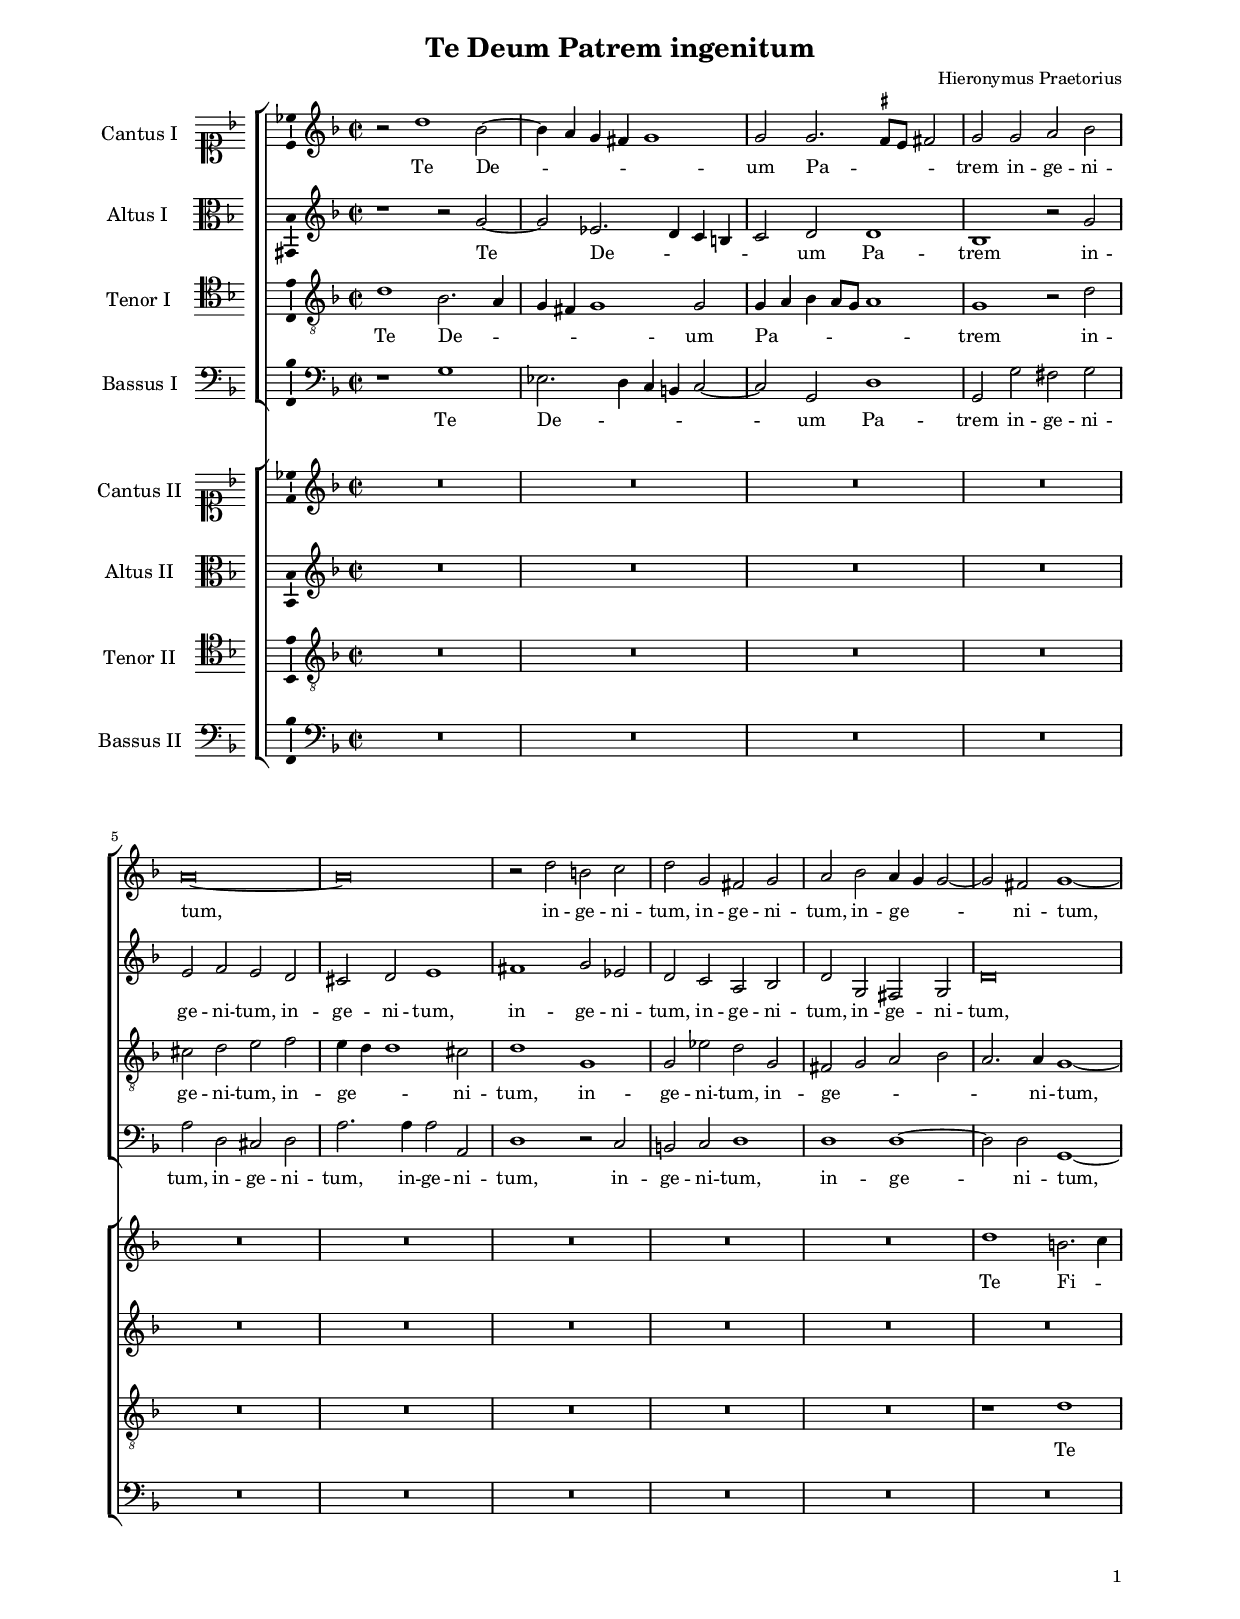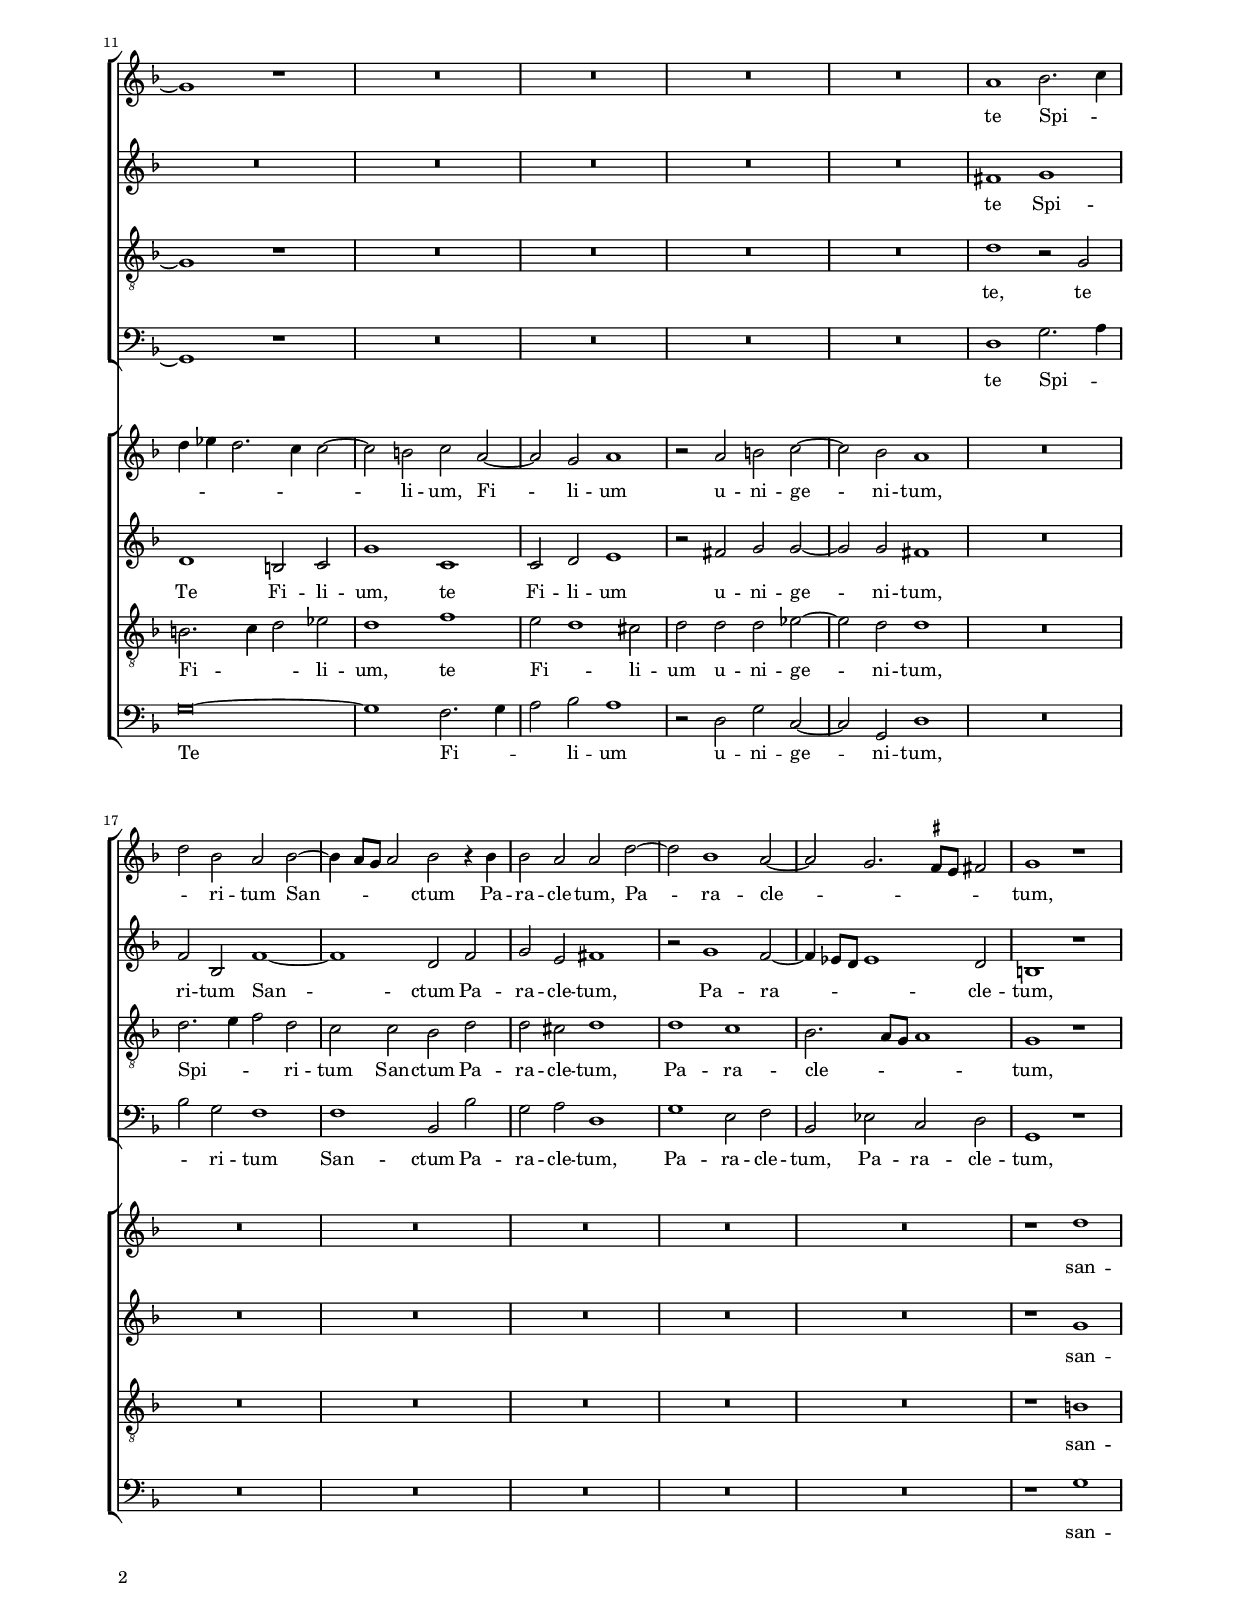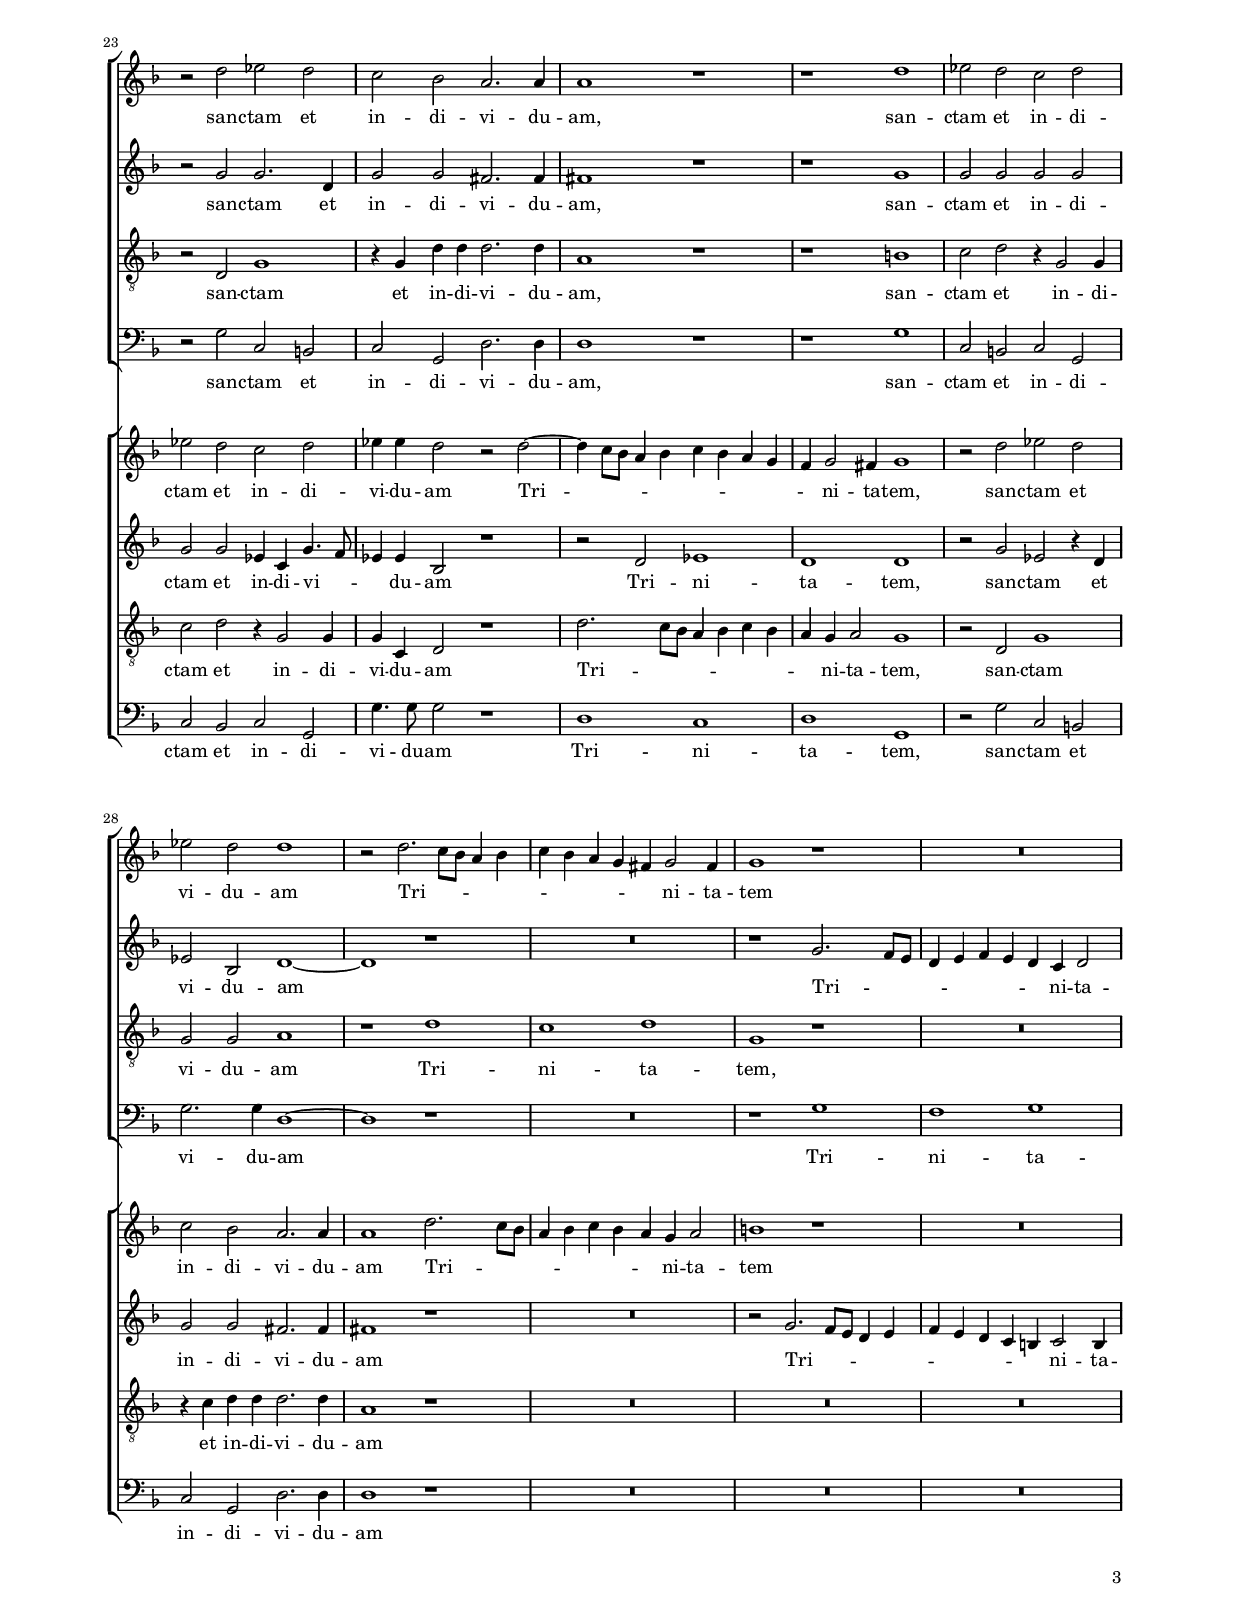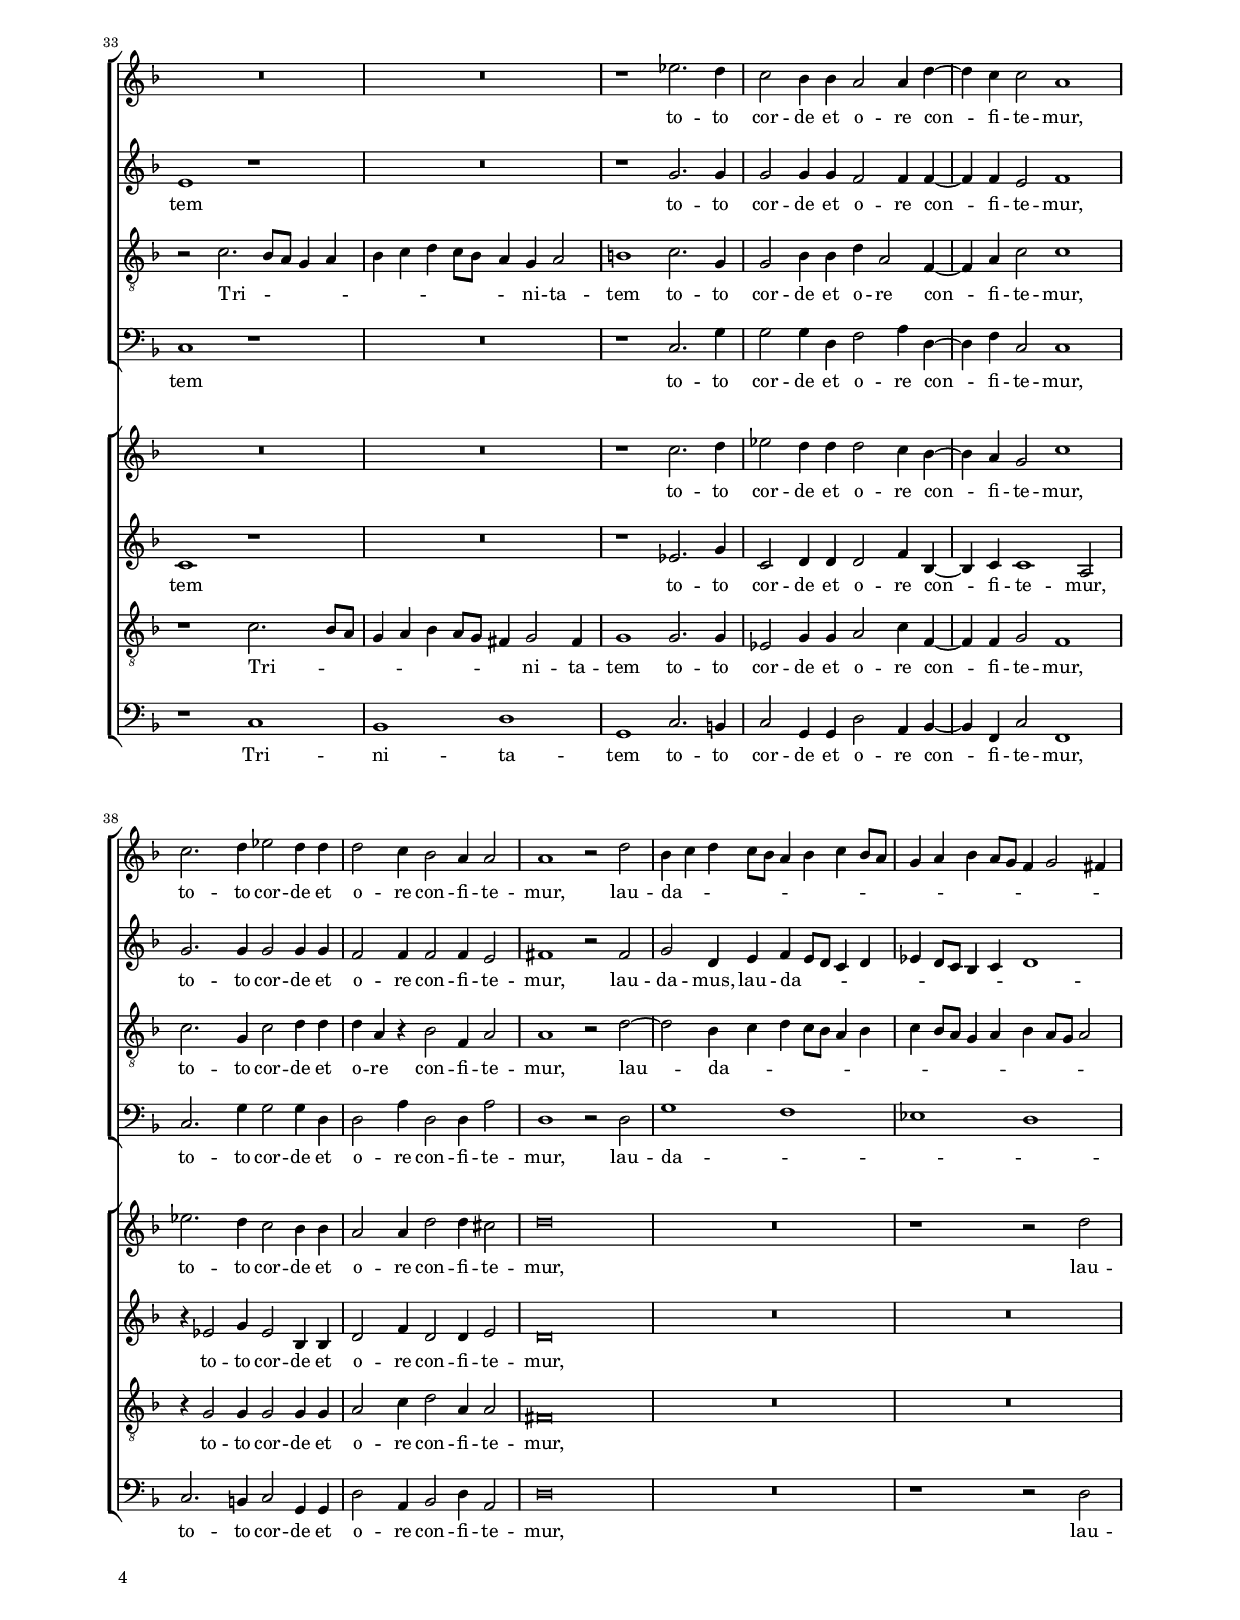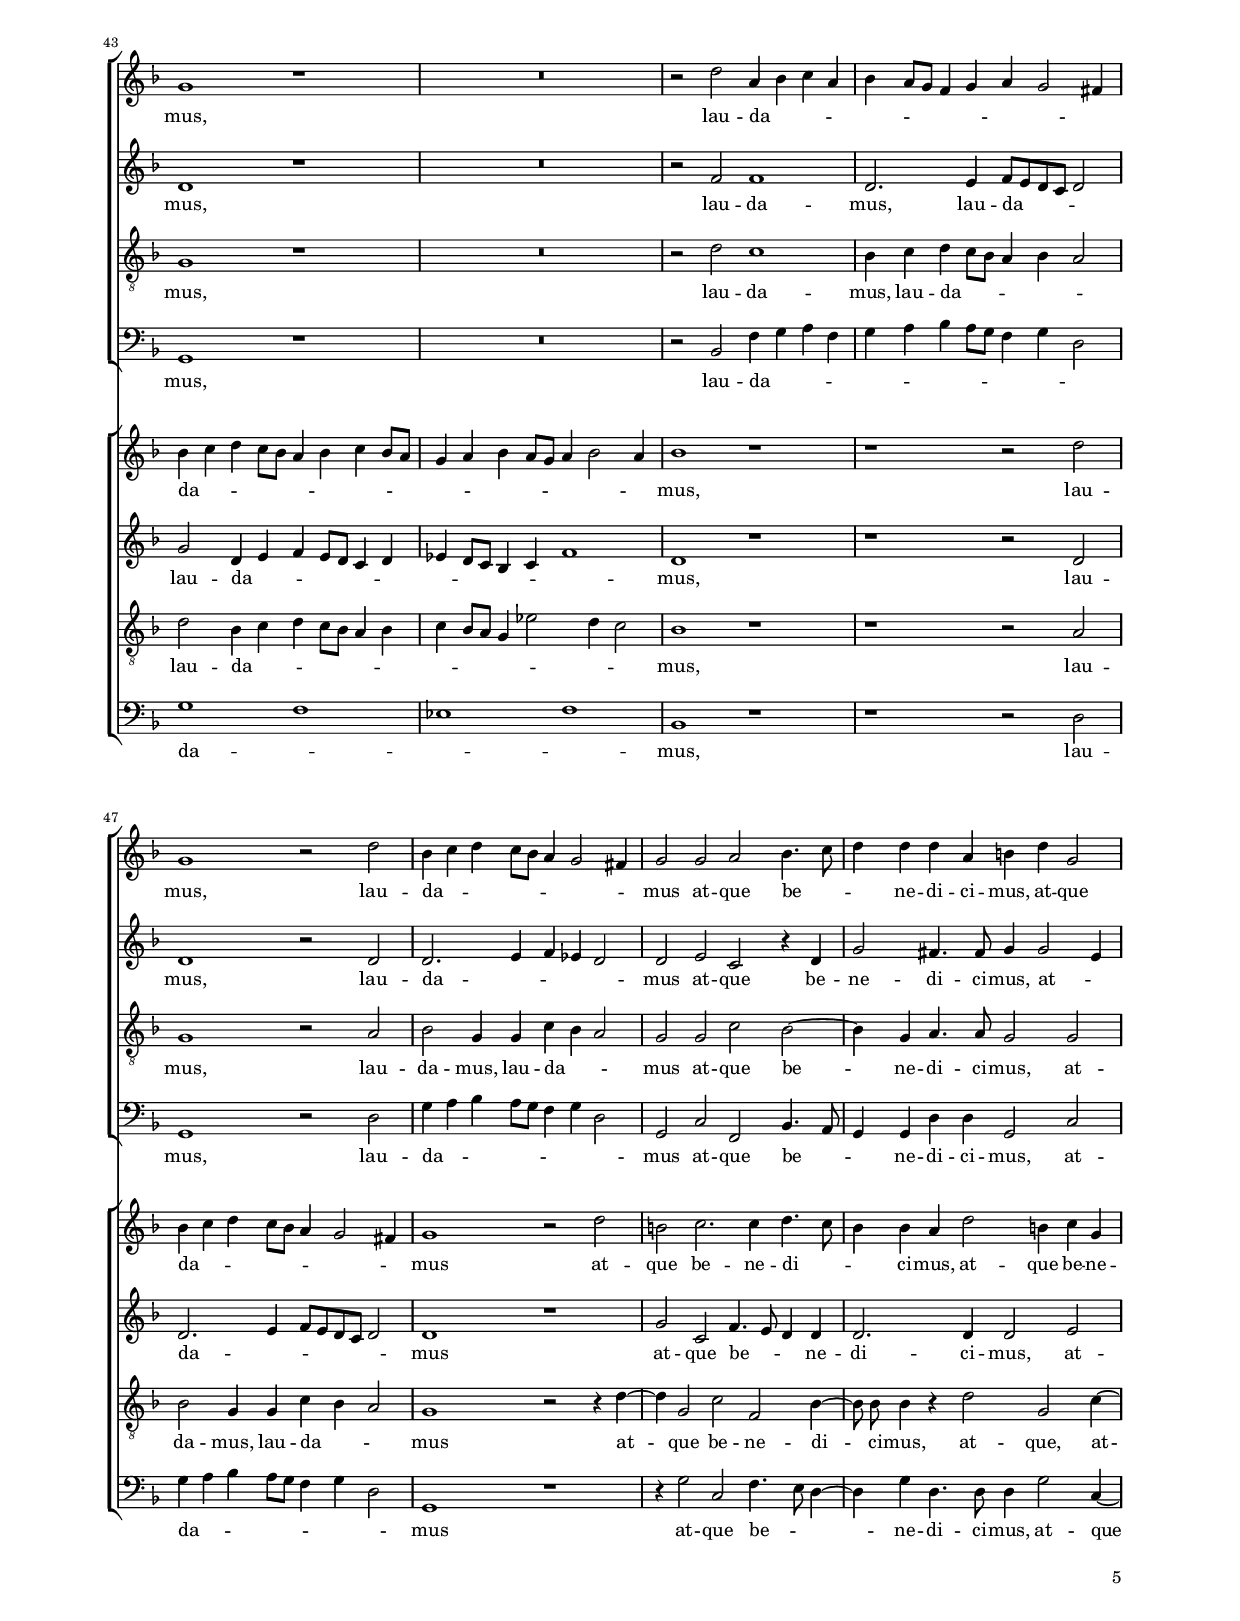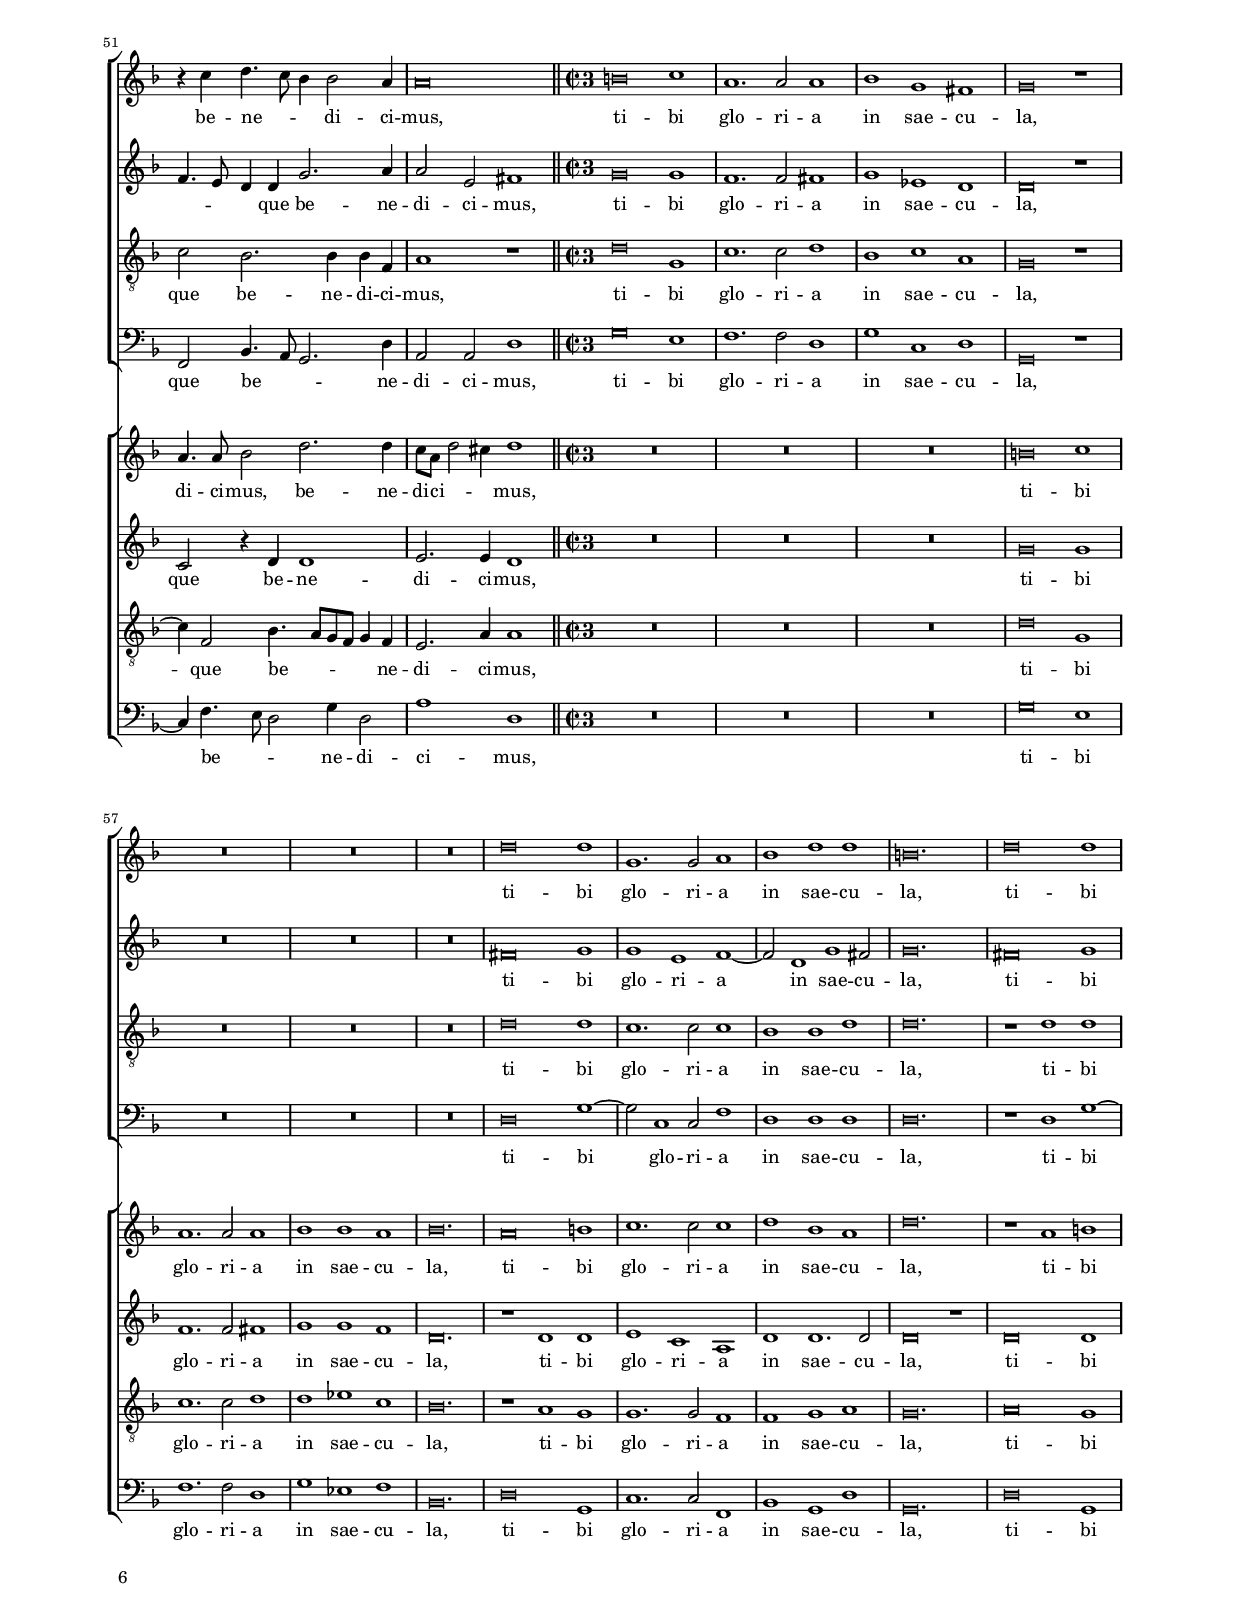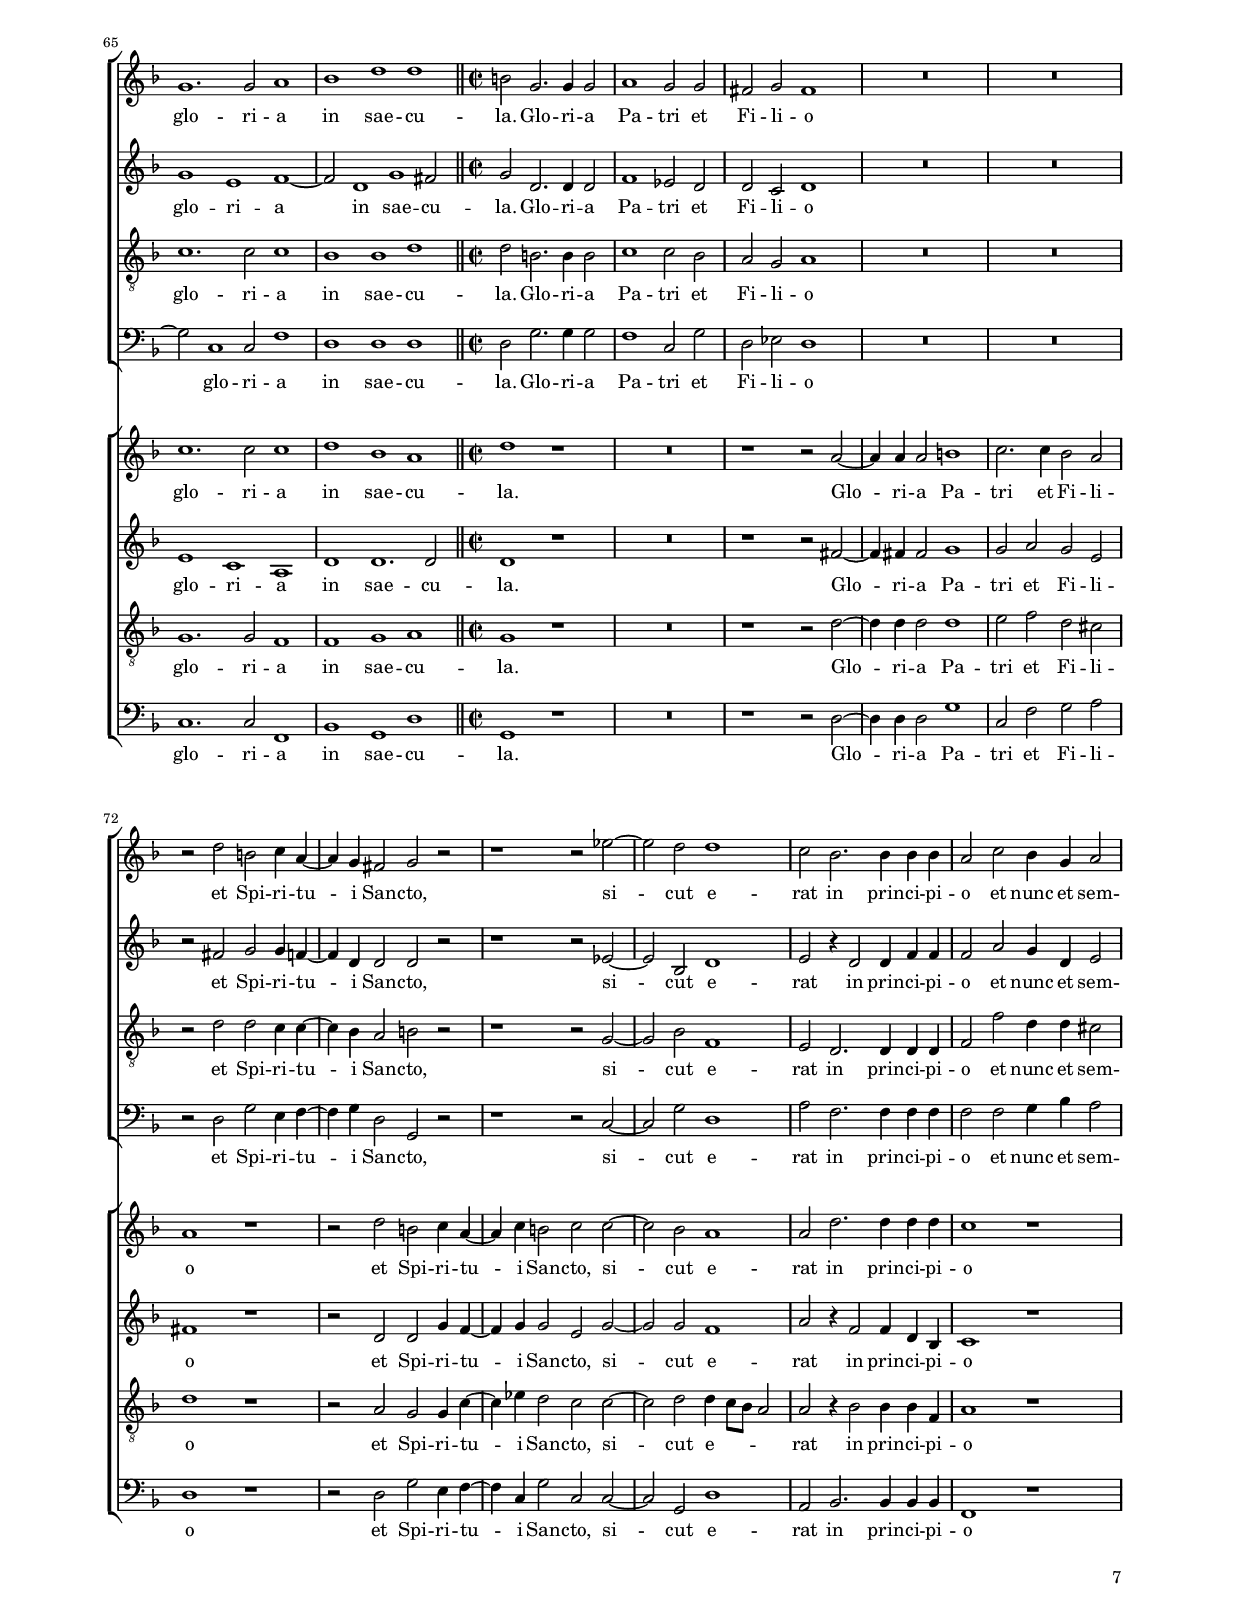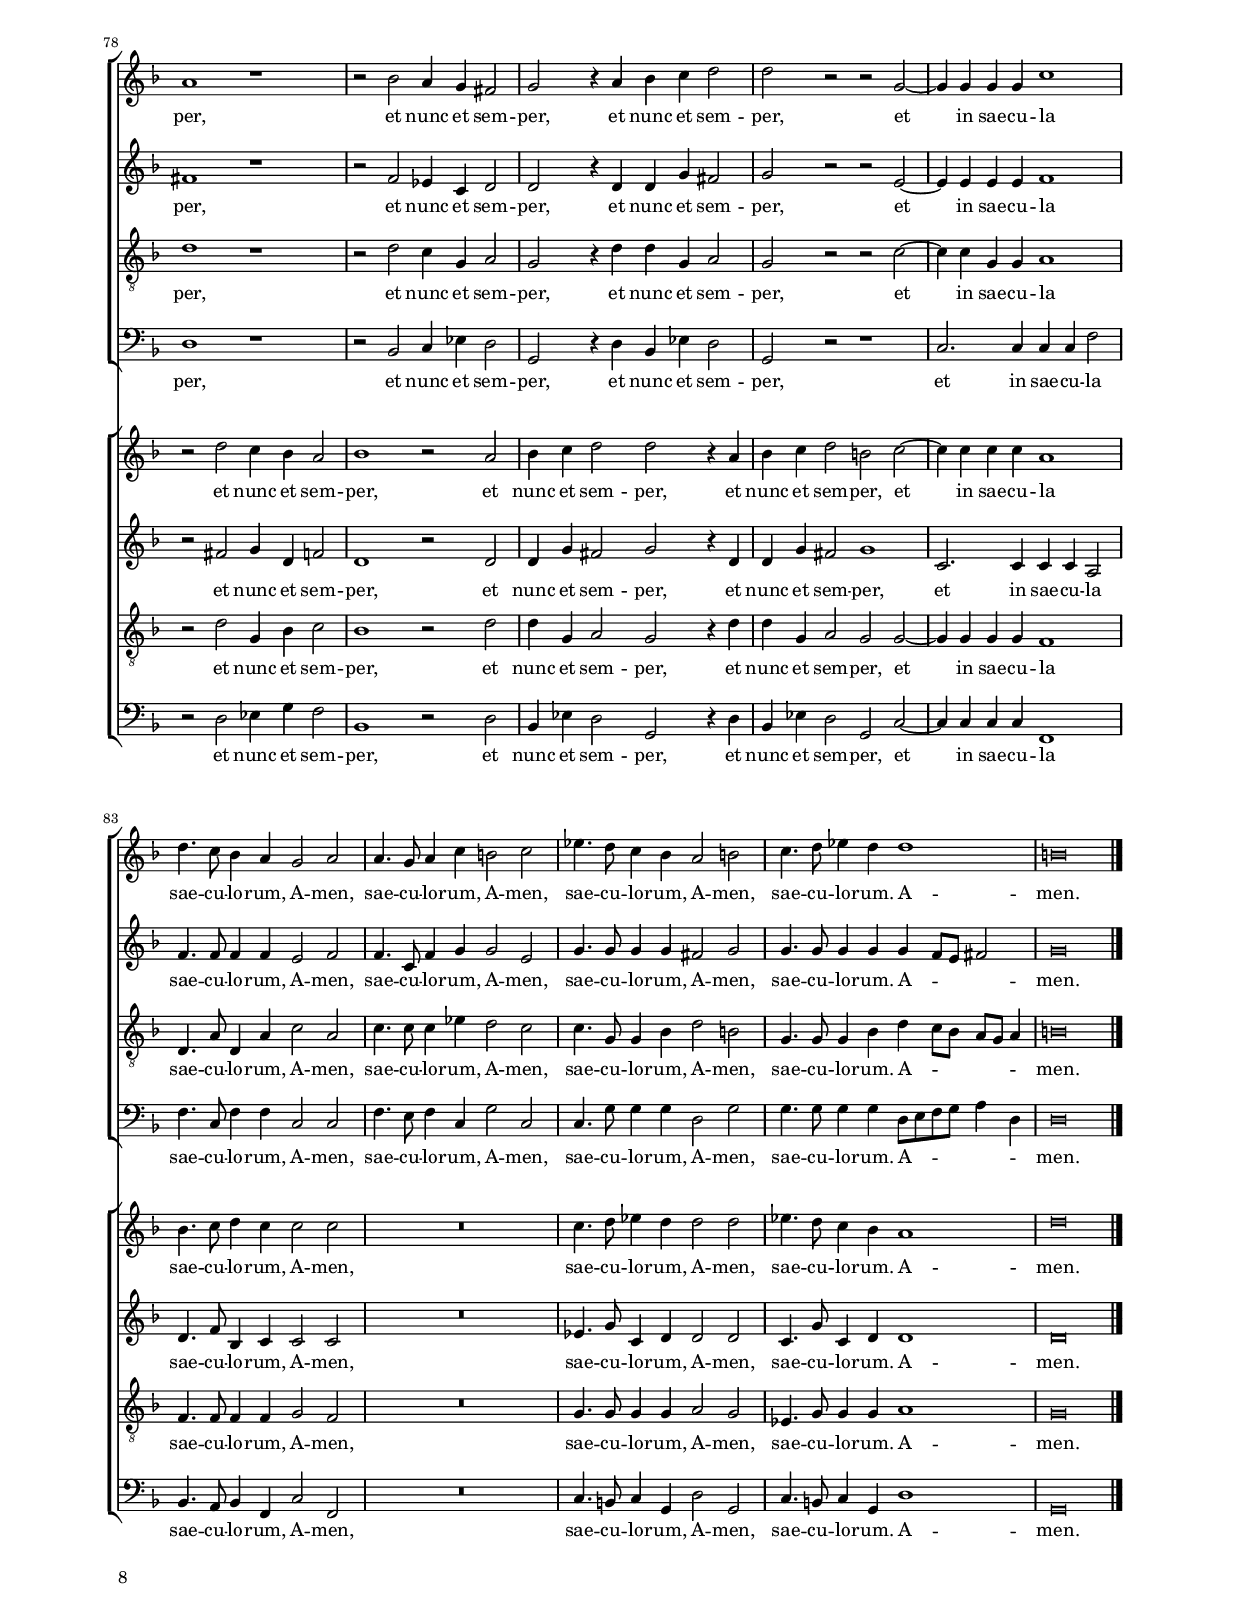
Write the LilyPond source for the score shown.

\header 
{
	title="Te Deum Patrem ingenitum"
	composer="Hieronymus Praetorius"
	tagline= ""
}

\version "2.22.0"
\language deutsch
#(set-global-staff-size 15)
% #(set-default-paper-size "letter")
#(ly:set-option 'point-and-click #f)


\paper
	{
	top-margin = 2 \cm
	bottom-margin = 1.4 \cm
	left-margin = 2 \cm
	right-margin = 2 \cm
	print-page-number = ##f
	ragged-bottom = ##f
	ragged-last-bottom = ##t
%   systems-per-page = 2
%   page-count = 6
	system-system-spacing = #'((basic-distance . 18) (minimum-distance . 14) (padding . 7) (strechability . 250))
    oddFooterMarkup=\markup   \fill-line { "" \fromproperty #'page:page-number-string }
    evenFooterMarkup=\markup  \fill-line { \fromproperty #'page:page-number-string "" }
    last-bottom-spacing = #'((basic-distance . 12) (minimum-distance . 7) (padding . 4))
	}

    
CutCThree = {
    %\newSpacingSection
    %\override Score.SpacingSpanner.common-shortest-duration = #(ly:make-moment 1 2)
   \once \override Staff.TimeSignature.stencil = #ly:text-interface::print
   \once \override Staff.TimeSignature.text =
   \markup \number { \musicglyph "timesig.C22" \vcenter "3" }
   \time 3/1
   }

global =  
	{
    % \set Staff.autoBeaming = ##f
	\key f \major
	\time 2/2 \set Score.measureLength = #(ly:make-moment 2/1)
    \set Score.tempoHideNote = ##t
    \tempo 2 = 90
    \skip 1*2*52 \bar "||"
    \CutCThree
    \tempo 1 = 135
    \skip 1*3*14 \bar "||"
    \time 2/2 \set Score.measureLength = #(ly:make-moment 2/1)
    \tempo 2 = 90
    \skip 1*2*21 \bar "|."
	}

	ficta = { \once \set suggestAccidentals = ##t }
	
	forget = #(define-music-function (music) (ly:music?) #{
	\accidentalStyle forget
	$music
	\accidentalStyle default
	#})

	
incipitcantusprimus = \markup { \score {
	{
	\set Staff.instrumentName = \markup { \fontsize #1 "Cantus I" }
	\key f \major
	\clef soprano
	s4 \bar ""
	}
	\layout  {
	raggedright = ##t
	indent = 1.8 \cm
	line-width = 2.4\cm
	\context { \Staff \remove Time_signature_engraver }
	\override Staff.Clef.Y-extent = #'(0 . 0)
	}} \hspace #1 }
      
incipitaltusprimus = \markup { \score {
	{
	\set Staff.instrumentName = \markup { \fontsize #1 "Altus I" }
	\key f \major
	\clef alto
	s4 \bar ""
	}
	\layout  {
	raggedright = ##t
	indent = 1.8 \cm
	line-width = 2.4\cm
	\context { \Staff \remove Time_signature_engraver }
	\override Staff.Clef.Y-extent = #'(0 . 0)
	}} \hspace #1 }
      
incipittenorprimus = \markup { \score {
	{
	\set Staff.instrumentName = \markup { \fontsize #1 "Tenor I" }
	\key f \major
	\clef tenor
	s4 \bar ""
	}
	\layout  {
	raggedright = ##t
	indent = 1.8 \cm
	line-width = 2.4\cm
	\context { \Staff \remove Time_signature_engraver }
	\override Staff.Clef.Y-extent = #'(0 . 0)
	}} \hspace #1 }


incipitbassusprimus = \markup { \score {
	{
	\set Staff.instrumentName = \markup { \fontsize #1 "Bassus I" }
	\key f \major
	\clef bass
	s4 \bar ""
	}
	\layout  {
	raggedright = ##t
	indent = 1.8 \cm
	line-width = 2.4\cm
	\context { \Staff \remove Time_signature_engraver }
	\override Staff.Clef.Y-extent = #'(0 . 0)
	}} \hspace #1 }

incipitcantussecundus = \markup { \score {
	{
	\set Staff.instrumentName = \markup { \fontsize #1 "Cantus II" }
	\key f \major
	\clef soprano
	s4 \bar ""
	}
	\layout  {
	raggedright = ##t
	indent = 1.8 \cm
	line-width = 2.4\cm
	\context { \Staff \remove Time_signature_engraver }
	\override Staff.Clef.Y-extent = #'(0 . 0)
	}} \hspace #1 }


incipitaltussecundus = \markup { \score {
	{
	\set Staff.instrumentName = \markup { \fontsize #1 "Altus II" }
	\key f \major
	\clef alto
	s4 \bar ""
	}
	\layout  {
	raggedright = ##t
	indent = 1.8 \cm
	line-width = 2.4\cm
	\context { \Staff \remove Time_signature_engraver }
	\override Staff.Clef.Y-extent = #'(0 . 0)
	}} \hspace #1 }


incipittenorsecundus = \markup { \score {
	{
	\set Staff.instrumentName = \markup { \fontsize #1 "Tenor II" }
	\key f \major
	\clef tenor
	s4 \bar ""
	}
	\layout  {
	raggedright = ##t
	indent = 1.8 \cm
	line-width = 2.4\cm
	\context { \Staff \remove Time_signature_engraver }
	\override Staff.Clef.Y-extent = #'(0 . 0)
	}} \hspace #1 }	


incipitbassussecundus = \markup { \score {
	{
	\set Staff.instrumentName = \markup { \fontsize #1 "Bassus II" }
	\key f \major
	\clef bass
	s4 \bar ""
	}
	\layout  {
	raggedright = ##t
	indent = 1.8 \cm
	line-width = 2.4\cm
	\context { \Staff \remove Time_signature_engraver }
	\override Staff.Clef.Y-extent = #'(0 . 0)
	}} \hspace #1 }

cantusprimus =  \relative c''
	{
	r2 d1 b2~
	b4 a g fis g1
	g2 g2. \ficta fis8 e fis!2
	g2 g a b
%5
	a\breve~ |
	a\breve
	r2 d h c
	d2 g, fis g
	a2 b a4 g g2~
%10
	g2 fis g1~ |
	g1 r
	R\breve
	R\breve
	R\breve
%15
	R\breve |
	a1 b2. c4
	d2 b a b~
	b4 a8 g a2 b2 r4 b
	b2 a a d~
%20
	d2 b1 a2~ |
	a2 g2. \ficta fis8 e fis!2
	g1 r
	r2 d' es d
	c2 b a2. a4
%25
	a1 r |
	r1 d
	es2 d c d
	es2 d d1
	r2 d2. c8 b a4 b
%30
	c4 b a g fis4 g2 fis4 |
	g1 r
	R\breve
	R\breve
	R\breve
%35
	r1 es'2. d4 |
	c2 b4 b a2 a4 d~
	d4 c c2 a1
	c2. d4 es2 d4 d
	d2 c4 b2 a4 a2
%40
	a1 r2 d |
	b4 c d c8 b a4 b c b8 a
	g4 a b a8 g f4 g2 fis4
	g1 r
	R\breve
%45
	r2 d' a4 b c a |
	b4 a8 g f4 g a4 g2 fis4
	g1 r2 d'
	b4 c d c8 b a4 g2 fis4
	g2 g a b4. c8
%50
	d4 d d a h4 d g,2 |
	r4 c d4. c8 b4 b2 a4
    a\breve
% Triple time
	h\breve c1
	a1. a2 a1
%55
	b1 g fis |
	g\breve r1
	R\breve.
	R\breve.
	R\breve.
%60
	d'\breve d1 |
	g,1. g2 a1
	b1 d d
	h\breve.
	d\breve d1
%65
	g,1. g2 a1 |
	b1 d d
% End of triple time
	h2 g2. g4 g2
	a1 g2 g
	fis2 g fis1
%70
	R\breve |
	R\breve
	r2 d' h c4 a~
	a4 g fis2 g r
	r1 r2 es'~
%75
	es2 d d1 |
	c2 b2. b4 b b
	a2 c b4 g a2
	a1 r
	r2 b a4 g fis2
%80
	g2 r4 a b c d2 |
	d2 r r g,~
	g4 g g g c1
	d4. c8 b4 a g2 a
	a4. g8 a4 c h2 c
%85
	es4. d8 c4 b a2 h |
	c4. d8 es4 d d1
	h\breve |
	}

altusprimus =  \relative c' 
    {
	r1 r2 g'~
	g2 es2. d4 c h
	c2 d d1
	b1 r2 g'
%5
	e2 f e d |
	cis2 d e1
	fis1 g2 es
	d2 c a b
	d2 g, fis g
%10
	d'\breve |
	R\breve
	R\breve
	R\breve
	R\breve
%15
	R\breve |
	fis1 g
	f2 b, f'1~
	f1 d2 f
	g2 e fis1
%20
	r2 g1 f2~ |
	f4 es8 d es1 d2
	h1 r
	r2 g' g2. d4
	g2 g fis2. fis4
%25
	fis1 r |
	r1 g
	g2 g g g
	es2 b d1~
	d1 r
%30
	R\breve |
	r1 g2. f8 e
	d4 e f e d c d2
	e1 r
	R\breve
%35
	r1 g2. g4 |
	g2 g4 g f2 f4 f~
	f4 f e2 f1
	g2. g4 g2 g4 g
	f2 f4 f2 f4 e2
%40
	fis1 r2 fis |
	g2 d4 e f e8 d c4 d
	es4 d8 c b4 c d1
	d1 r
	R\breve
%45
	r2 f f1 |
	d2. e4 f8 e d c d2
	d1 r2 d
	d2. e4 f4 es d2
	d2 e c r4 d
%50
	g2 fis4. fis8 g4 g2 e4 |
	f4. e8 d4 d g2. a4
	a2 e fis1
% Triple time
	g\breve g1
	f1. f2 fis1
%55
	g1 es d |
	d\breve r1
	R\breve.
	R\breve.
	R\breve.
%60
	fis\breve g1 |
	g1 e f~
	f2 d1 g1 fis2
	g\breve.
	fis\breve g1
%65
	g1 e f~ |
	f2 d1 g1 fis2
% End of triple time
	g2 d2. d4 d2
	f1 es2 d
	d2 c d1
%70
	R\breve |
	R\breve
	r2 fis g2 g4 f~
	f4 d d2 d r
	r1 r2 es~
%75
	es2 b d1 |
	e2 r4 d2 d4 f4 f
	f2 a g4 d e2
	fis1 r
	r2 f es4 c d2
%80
	d2 r4 d d g fis2 |
	g2 r r e~
	e4 e e e f1
	f4. f8 f4 f e2 f
	f4. c8 f4 g g2 e
%85
	g4. g8 g4 g fis2 g |
	g4. g8 g4 g g4 f8 e fis!2
	g\breve |
	}

tenorprimus =  \relative c' 
	{
	d1 b2. a4
	g4 fis g1 g2
	g4 a b a8 g a1
	g1 r2 d'
%5
	cis2 d e f |
	e4 d d1 cis2
	d1 g,
	g2 es' d g,
	fis2 g a b
%10
	a2. a4 g1~ |
	g1 r
	R\breve
	R\breve
	R\breve
%15
	R\breve |
	d'1 r2 g,
	d'2. e4 f2 d
	c2 c b d
	d2 cis d1
%20
	d1 c |
	b2. a8 g a1
	g1 r
	r2 d g1
	r4 g d' d d2. d4
%25
	a1 r |
	r1 h
	c2 d r4 g,2 g4
	g2 g a1
	r1 d
%30
	c1 d |
	g,1 r
	R\breve
	r2 c2. b8 a g4 a
	b4 c d c8 b a4 g a2
%35
	h1 c2. g4 |
	g2 b4 b d4 a2 f4~
	f4 a c2 c1
	c2. g4 c2 d4 d
	d4 a r4 b2 f4 a2
%40
	a1 r2 d~ |
	d2 b4 c d4 c8 b a4 b
	c4 b8 a g4 a b4 a8 g a2
	g1 r
	R\breve
%45
	r2 d' c1  |
	b4 c d c8 b a4 b a2
	g1 r2 a
	b2 g4 g c4 b a2
	g2 g c b~
%50
	b4 g a4. a8 g2 g |
	c2 b2. b4 b f
	a1 r
% Triple time
	d\breve g,1
	c1. c2 d1
%55
	b1 c a |
	g\breve r1
	R\breve.
	R\breve.
	R\breve.
%60
	d'\breve d1 |
	c1. c2 c1
	b1 b d
	d\breve.
	r1 d d
%65
	c1. c2 c1 |
	b1 b d
% End of triple time
	d2 h2. h4 h2
	c1 c2 b
	a2 g a1
%70
	R\breve |
	R\breve
	r2 d d c4 c~
	c4 b a2 h2 r
	r1 r2 g~
%75
	g2 b f1 |
	e2 d2. d4 d d
	f2 f' d4 d cis2
	d1 r
	r2 d c4 g a2
%80
	g2 r4 d' d4 g, a2 |
	g2 r r c~
	c4 c g g a1
	d,4. a'8 d,4 a' c2 a
	c4. c8 c4 es d2 c
%85
	c4. g8 g4 b d2 h |
	g4. g8 g4 b d4 c8 b a8[ g] a4
	h\breve |
	}

bassusprimus  =  \relative c 
	{
	r1 g'
	es2. d4 c h c2~
	c2 g d'1
	g,2 g' fis g
%5
	a2 d, cis d |
	a'2. a4 a2 a,
	d1 r2 c
	h2 c d1
	d1 d~
%10
	d2 d g,1~ |
	g1 r
	R\breve
	R\breve
	R\breve
%15
	R\breve |
	d'1 g2. a4
	b2 g f1
	f1 b,2 b'
	g2 a d,1
%20
	g1 e2 f |
	b,2 es c d
	g,1 r
	r2 g' c, h
	c2 g d'2. d4
%25
	d1 r |
	r1 g
	c,2 h c g
	g'2. g4 d1~
	d1 r
%30
	R\breve |
	r1 g
	f1 g
	c,1 r
	R\breve
%35
	r1 c2. g'4 |
	g2 g4 d f2 a4 d,~
	d4 f c2 c1
	c2. g'4 g2 g4 d
	d2 a'4 d,2 d4 a'2
%40
	d,1 r2 d |
	g1 f
	es1 d
	g,1 r
	R\breve
%45
	r2 b f'4 g a f |
	g4 a b a8 g f4 g d2
	g,1 r2 d'
	g4 a b a8 g f4 g d2
	g,2 c f, b4. a8
%50
	g4 g d' d g,2 c |
	f,2 b4. a8 g2. d'4
	a2 a d1
% Triple time
	g\breve e1
	f1. f2 d1
%55
	g1 c, d |
	g,\breve r1
	R\breve.
	R\breve.
	R\breve.
%60
	d'\breve g1~ |
	g2 c,1 c2 f1
	d1 d d
	d\breve.
	r1 d g~
%65
	g2 c,1 c2 f1 |
	d1 d d
% End of triple time
	d2 g2. g4 g2
	f1 c2 g'
	d2 es d1
%70
	R\breve |
	R\breve
	r2 d g e4 f~
	f4 g d2 g,2 r
	r1 r2 c~
%75
	c2 g' d1 |
	a'2 f2. f4 f f
	f2 f g4 b a2
	d,1 r
	r2 b c4 es d2
%80
	g,2 r4 d' b es d2 |
	g,2 r r1
	c2. c4 c c f2
	f4. c8 f4 f c2 c
	f4. e8 f4 c g'2 c,
%85
	c4. g'8 g4 g d2 g |
	g4. g8 g4 g d8 e f g a4 d,
	d\breve |
	}

cantussecundus =  \relative c''
	{
	R\breve
	R\breve
	R\breve
	R\breve
%5
	R\breve |
	R\breve
	R\breve
	R\breve
	R\breve
%10
	d1 h2. c4 |
	d4 es d2. c4 c2~
	c2 h c a~
	a2 g a1
	r2 a h c~
%15
	c2 b a1 |
	R\breve
	R\breve
	R\breve
	R\breve
%20
	R\breve |
	R\breve
	r1 d
	es2 d c d
	es4 es d2 r d~
%25
	d4 c8 b a4 b c b a g |
	f4 g2 fis4 g1
	r2 d' es d
	c2 b a2. a4
	a1 d2. c8 b
%30
	a4 b c b a g a2 |
	h1 r
	R\breve
	R\breve
	R\breve
%35
	r1 c2. d4 |
	es2 d4 d d2 c4 b~
	b4 a g2 c1
	es2. d4 c2 b4 b
	a2 a4 d2 d4 cis2
%40
	d\breve |
	R\breve
	r1 r2 d
	b4 c d c8 b a4 b c b8 a
	g4 a b a8 g a4 b2 a4
%45
	b1 r |
	r1 r2 d
	b4 c d c8 b a4 g2 fis4
	g1 r2 d'
	h2 c2. c4 d4. c8
%50
	b4 b a d2 h4 c g |
	a4. a8 b2 d2. d4
	c8 a d2 cis4 d1
% Triple time
	R\breve.
	R\breve.
%55
	R\breve. |
	h\breve c1
	a1. a2 a1
	b1 b a
	b\breve.
%60
	a\breve h1 |
	c1. c2 c1
	d1 b a
	d\breve.
	r1 a h
%65
	c1. c2 c1 |
	d1 b a
% End of triple time
	d1 r
	R\breve
	r1 r2 a~
%70
	a4 a a2 h1 |
	c2. c4 b2 a
	a1 r
	r2 d h2 c4 a~
	a4 c h2 c c~
%75
	c2 b a1 |
	a2 d2. d4 d d
	c1 r
	r2 d c4 b a2
	b1 r2 a
%80
	b4 c d2 d2 r4 a |
	b4 c d2 h c~
	c4 c c c a1
	b4. c8 d4 c c2 c
	R\breve
%85
	c4. d8 es4 d d2 d |
	es4. d8 c4 b a1
	d\breve |
	}

altussecundus =  \relative c'
	{
    R\breve
	R\breve
	R\breve
	R\breve
%5
	R\breve |
	R\breve
	R\breve
	R\breve
	R\breve
%10
	R\breve |
	d1 h2 c
	g'1 c,
	c2 d e1
	r2 fis g g~ |
%15
	g2 g fis1 |
	R\breve
	R\breve
	R\breve
	R\breve
%20
	R\breve |
	R\breve
	r1 g
	g2 g es4 c g'4. f8
	es4 es b2 r1
%25
	r2 d es1 |
	d1 d
	r2 g es r4 d
	g2 g fis2. fis4
	fis1 r
%30
	R\breve |
	r2 g2. f8 e d4 e
	f4 e d c h4 c2 h4
	c1 r
	R\breve
%35
	r1 es2. g4 |
	c,2 d4 d d2 f4 b,~
	b4 c c1 a2
	r4 es'2 g4 es2 b4 b
	d2 f4 d2 d4 e2
%40
	d\breve |
	R\breve
	R\breve
	g2 d4 e f4 e8 d c4 d
	es4 d8 c b4 c f1
%45
	d1 r |
	r1 r2 d
	d2. e4 f8 e d c d2
	d1 r
	g2 c, f4. e8 d4 d
%50
	d2. d4 d2 e |
	c2 r4 d d1
	e2. e4 d1
% Triple time
	R\breve.
	R\breve.
%55
	R\breve. |
	g\breve g1
	f1. f2 fis1
	g1 g f
	d\breve.
%60
	r1 d d |
	e1 c a
	d1 d1. d2
	d\breve r1
	d\breve d1
%65
	e1 c a |
	d1 d1. d2
% End of triple time
	d1 r
	R\breve
	r1 r2 fis~
%70
	fis4 fis fis2 g1 |
	g2 a g e
	fis1 r
	r2 d d g4 f~
	f4 g g2 e g~
%75
	g2 g f1 |
	a2 r4 f2 f4 d b
	c1 r
	r2 fis g4 d f2
	d1 r2 d
%80
	d4 g fis2 g2 r4 d |
	d4 g fis2 g1
	c,2. c4 c4 c a2
	d4. f8 b,4 c c2 c
	R\breve
%85
	es4. g8 c,4 d d2 d |
	c4. g'8 c,4 d d1
	d\breve |
    }

tenorsecundus =  \relative c'
	{
	R\breve
	R\breve
	R\breve
	R\breve
%5
	R\breve |
	R\breve
	R\breve
	R\breve
	R\breve
%10
	r1 d |
	h2. c4 d2 es
	d1 f
	e2 d1 cis2
	d2 d d es~
%15
	es2 d d1 |
	R\breve
	R\breve
	R\breve
	R\breve
%20
	R\breve |
	R\breve
	r1 h
	c2 d r4 g,2 g4
	g4 c, d2 r1
%25
	d'2. c8 b a4 b c b |
	a4 g a2 g1
	r2 d g1
	r4 c d d d2. d4
	a1 r
%30
	R\breve |
	R\breve
	R\breve
	r1 c2. b8 a
	g4 a b a8 g fis4 g2 fis4
%35
	g1 g2. g4 |
	es2 g4 g a2 c4 f,~
	f4 f g2 f1
	r4 g2 g4 g2 g4 g
	a2 c4 d2 a4 a2
%40
	fis\breve |
	R\breve
	R\breve
	d'2 b4 c d c8 b a4 b
	c4 b8 a g4 es'2 d4 c2
%45
	b1 r |
	r1 r2 a
	b2 g4 g c b a2
	g1 r2 r4 d'~
	d4 g,2 c2 f,2 b4~
%50
	\autoBeamOff b8 b \autoBeamOn b4 r4 d2 g,2 c4~ |
	c4 f,2 b4. a8 g f g4 f
	e2. a4 a1
% Triple time
	R\breve.
	R\breve.
%55
	R\breve. |
	d\breve g,1
	c1. c2 d1
	d1 es c
	b\breve.
%60
	r1 a g |
	g1. 2 f1
	f1 g a
	g\breve.
	a\breve g1
%65
	g1. g2 f1 |
	f1 g a
% End of triple time
	g1 r
	R\breve
	r1 r2 d'~
%70
	d4 d d2 d1 |
	e2 f d cis
	d1 r
	r2 a g g4 c~
	c4 es d2 c c~
%75
	c2 d d4 c8 b a2 |
	a2 r4 b2 b4 b f
	a1 r
	r2 d g,4 b c2
	b1 r2 d
%80
	d4 g, a2 g2 r4 d' |
	d4 g, a2 g g~
	g4 g g g f1
	f4. f8 f4 f g2 f
	R\breve
%85
	g4. g8 g4 g a2 g |
	es4. g8 g4 g a1
	g\breve |
	}

bassussecundus =  \relative c
	{
	R\breve
	R\breve
	R\breve
	R\breve
%5
	R\breve |
	R\breve
	R\breve
	R\breve
	R\breve
%10
	R\breve |
	g'\breve~
	g1 f2. g4
	a2 b a1
	r2 d, g c,~
%15
	c2 g d'1 |
	R\breve
	R\breve
	R\breve
	R\breve
%20
	R\breve |
	R\breve
	r1 g
	c,2 b c g
	g'4. g8 g2 r1
%25
	d1 c |
	d1 g,
	r2 g' c, h
	c2 g d'2. d4
	d1 r
%30
	R\breve |
	R\breve
	R\breve
	r1 c
	b1 d
%35
	g,1 c2. h4 |
	c2 g4 g d'2 a4 b~
	b4 f c'2 f,1
	c'2. h4 c2 g4 g
	d'2 a4 b2 d4 a2
%40
	d\breve |
	R\breve
	r1 r2 d
	g1 f
	es1 f
%45
	b,1 r |
	r1 r2 d
	g4 a b a8 g f4 g d2
	g,1 r
	r4 g'2 c,2 f4. e8 d4~
%50
	d4 g d4. d8 d4 g2 c,4~ |
	c4 f4. e8 d2 g4 d2
	a'1 d,
% Triple time
	R\breve.
	R\breve.
%55
	R\breve. |
	g\breve e1
	f1. f2 d1
	g1 es f
	b,\breve.
%60
	d\breve g,1 |
	c1. c2 f,1
	b1 g d'
	g,\breve.
	d'\breve g,1
%65
	c1. c2 f,1 |
	b1 g d'
% End of triple time
	g,1 r
	R\breve
	r1 r2 d'~
%70
	d4 d d2 g1 |
	c,2 f g a
	d,1 r
	r2 d g e4 f~
	f4 c g'2 c, c~
%75
	c2 g d'1 |
	a2 b2. b4 b b
	f1 r
	r2 d' es4 g f2
	b,1 r2 d
%80
	b4 es d2 g, r4 d' |
	b4 es d2 g, c~
	c4 c c c f,1
	b4. a8 b4 f c'2 f,2
	R\breve
%85
	c'4. h8 c4 g d'2 g, |
	c4. h8 c4 g d'1
	g,\breve |
	}


lyricscantusprimus = \lyricmode {
	Te De -- _ _ _ _ um Pa -- _ _ _ trem in -- ge -- ni -- tum,
    in -- ge -- ni -- tum,
    in -- ge -- ni -- tum,
    in -- ge -- _ _ ni -- tum,
    te Spi -- _ _ ri -- tum San -- _ _ _ ctum Pa -- ra -- cle -- tum,
    Pa -- ra -- cle -- _ _ _ _ tum,
    san -- ctam et in -- di -- vi -- du -- am,
    san -- ctam et in -- di -- vi -- du -- am
    Tri -- _ _ _ _ _ _ _ _ _ ni -- ta -- tem
    to -- to cor -- de et o -- re con -- fi -- te -- mur,
    to -- to cor -- de et o -- re con -- fi -- te -- mur,
    lau -- da -- _ _ _ _ _ _ _ _ _ _ _ _ _ _ _ _ _ mus,
    lau -- da -- _ _ _ _ _ _ _ _ _ _ _ mus,
    lau -- da -- _ _ _ _ _ _ _ mus
    at -- que be -- _ _ ne -- di -- ci -- mus,
    at -- que be -- ne -- _ _ di -- ci -- mus,
    ti -- bi glo -- ri -- a in sae -- cu -- la,
    ti -- bi glo -- ri -- a in sae -- cu -- la,
    ti -- bi glo -- ri -- a in sae -- cu -- la.
    Glo -- ri -- a Pa -- tri et Fi -- li -- o et Spi -- ri -- tu -- i San -- cto,
    si -- cut e -- rat in prin -- ci -- pi -- o
    et nunc et sem -- per,
    et nunc et sem -- per,
    et nunc et sem -- per,
    et in sae -- cu -- la sae -- cu -- lo -- rum,
    A -- men,
    sae -- cu -- lo -- rum,
    A -- men,
    sae -- cu -- lo -- rum,
    A -- men,
    sae -- cu -- lo -- rum.
    A -- men.
	}


lyricsaltusprimus = \lyricmode {
	Te De -- _ _ _ _ um Pa -- trem in -- ge -- ni -- tum,
    in -- ge -- ni -- tum,
    in -- ge -- ni -- tum,
    in -- ge -- ni -- tum,
    in -- ge -- ni -- tum,
    te Spi -- ri -- tum San -- ctum Pa -- ra -- cle -- tum,
    Pa -- ra -- _ _ _ cle -- tum,
    san -- ctam et in -- di -- vi -- du -- am,
    san -- ctam et in -- di -- vi -- du -- am
    Tri -- _ _ _ _ _ _ _ ni -- ta -- tem
    to -- to cor -- de et o -- re con -- fi -- te -- mur,
    to -- to cor -- de et o -- re con -- fi -- te -- mur,
    lau -- da -- mus,
    lau -- da -- _ _ _ _ _ _ _ _ _ _ mus,
    lau -- da -- mus,
    lau -- da -- _ _ _ _ mus,
    lau -- da -- _ _ _ _ mus
    at -- que be -- ne -- di -- ci -- mus,
    at -- _ _ _ _ que be -- ne -- di -- ci -- mus,
    ti -- bi glo -- ri -- a in sae -- cu -- la,
    ti -- bi glo -- ri -- a in sae -- cu -- la,
    ti -- bi glo -- ri -- a in sae -- cu -- la.
    Glo -- ri -- a Pa -- tri et Fi -- li -- o et Spi -- ri -- tu -- i San -- cto,
    si -- cut e -- rat in prin -- ci -- pi -- o
    et nunc et sem -- per,
    et nunc et sem -- per,
    et nunc et sem -- per,
    et in sae -- cu -- la sae -- cu -- lo -- rum,
    A -- men,
    sae -- cu -- lo -- rum,
    A -- men,
    sae -- cu -- lo -- rum,
    A -- men,
    sae -- cu -- lo -- rum.
    A -- _ _ _ men.
	}


lyricstenorprimus = \lyricmode {
	Te De -- _ _ _ _ um Pa -- _ _ _ _ _ trem in -- ge -- ni -- tum,
    in -- ge -- _ _ ni -- tum,
    in -- ge -- ni -- tum,
    in -- ge -- _ _ _ _ ni -- tum,
    te,
    te Spi -- _ _ ri -- tum San -- ctum Pa -- ra -- cle -- tum,
    Pa -- ra -- cle -- _ _ _ tum,
    san -- ctam et in -- di -- vi -- du -- am,
    san -- ctam et in -- di -- vi -- du -- am
    Tri -- ni -- ta -- tem,
    Tri -- _ _ _ _ _ _ _ _ _ _ ni -- ta -- tem
    to -- to cor -- de et o -- re con -- fi -- te -- mur,
    to -- to cor -- de et o -- re con -- fi -- te -- mur,
    lau -- da -- _ _ _ _ _ _ _ _ _ _ _ _ _ _ _ mus,
    lau -- da -- mus,
    lau -- da -- _ _ _ _ _ mus,
    lau -- da -- mus,
    lau -- da -- _ _ mus
    at -- que be -- ne -- di -- ci -- mus,
    at -- que be -- ne -- di -- ci -- mus,
    ti -- bi glo -- ri -- a in sae -- cu -- la,
    ti -- bi glo -- ri -- a in sae -- cu -- la,
    ti -- bi glo -- ri -- a in sae -- cu -- la.
    Glo -- ri -- a Pa -- tri et Fi -- li -- o et Spi -- ri -- tu -- i San -- cto,
    si -- cut e -- rat in prin -- ci -- pi -- o
    et nunc et sem -- per,
    et nunc et sem -- per,
    et nunc et sem -- per,
    et in sae -- cu -- la sae -- cu -- lo -- rum,
    A -- men,
    sae -- cu -- lo -- rum,
    A -- men,
    sae -- cu -- lo -- rum,
    A -- men,
    sae -- cu -- lo -- rum.
    A -- _ _ _ _ _ men.
	}


lyricsbassusprimus = \lyricmode {
	Te De -- _ _ _ _ um Pa -- trem in -- ge -- ni -- tum,
    in -- ge -- ni -- tum,
    in -- ge -- ni -- tum,
    in -- ge -- ni -- tum,
    in -- ge -- ni -- tum,
    te Spi -- _ _ ri -- tum San -- ctum Pa -- ra -- cle -- tum,
    Pa -- ra -- cle -- tum,
    Pa -- ra -- cle -- tum,
    san -- ctam et in -- di -- vi -- du -- am,
    san -- ctam et in -- di -- vi -- du -- am
    Tri -- ni -- ta -- tem
    to -- to cor -- de et o -- re con -- fi -- te -- mur,
    to -- to cor -- de et o -- re con -- fi -- te -- mur,
    lau -- da -- _ _ _ mus,
    lau -- da -- _ _ _ _ _ _ _ _ _ _ _ mus,
    lau -- da -- _ _ _ _ _ _ _ mus
    at -- que be -- _ _ ne -- di -- ci -- mus,
    at -- que be -- _ _ ne -- di -- ci -- mus,
    ti -- bi glo -- ri -- a in sae -- cu -- la,
    ti -- bi glo -- ri -- a in sae -- cu -- la,
    ti -- bi glo -- ri -- a in sae -- cu -- la.
    Glo -- ri -- a Pa -- tri et Fi -- li -- o et Spi -- ri -- tu -- i San -- cto,
    si -- cut e -- rat in prin -- ci -- pi -- o
    et nunc et sem -- per,
    et nunc et sem -- per,
    et nunc et sem -- per,
    et in sae -- cu -- la sae -- cu -- lo -- rum,
    A -- men,
    sae -- cu -- lo -- rum,
    A -- men,
    sae -- cu -- lo -- rum,
    A -- men,
    sae -- cu -- lo -- rum.
    A -- _ _ _ _ _ men.
	}


lyricscantussecundus = \lyricmode {
	Te Fi -- _ _ _ _ _ _ li -- um,
    Fi -- li -- um u -- ni -- ge -- ni -- tum,
    san -- ctam et in -- di -- vi -- du -- am Tri -- _ _ _ _ _ _ _ _ _ ni -- ta -- tem,
    san -- ctam et in -- di -- vi -- du -- am Tri -- _ _ _ _ _ _ _ ni -- ta -- tem
    to -- to cor -- de et o -- re con -- fi -- te -- mur,
    to -- to cor -- de et o -- re con -- fi -- te -- mur,
    lau -- da -- _ _ _ _ _ _ _ _ _ _ _ _ _ _ _ _ _ mus,
    lau -- da -- _ _ _ _ _ _ _ mus
    at -- que be -- ne -- di -- _ _ ci -- mus,
    at -- que be -- ne -- di -- ci -- mus,
    be -- ne -- di -- ci -- _ _ mus,
    ti -- bi glo -- ri -- a in sae -- cu -- la,
    ti -- bi glo -- ri -- a in sae -- cu -- la,
    ti -- bi glo -- ri -- a in sae -- cu -- la.
    Glo -- ri -- a Pa -- tri et Fi -- li -- o et Spi -- ri -- tu -- i San -- cto,
    si -- cut e -- rat in prin -- ci -- pi -- o
    et nunc et sem -- per,
    et nunc et sem -- per,
    et nunc et sem -- per,
    et in sae -- cu -- la sae -- cu -- lo -- rum,
    A -- men,
    sae -- cu -- lo -- rum,
    A -- men,
    sae -- cu -- lo -- rum.
    A -- men.
	}


lyricsaltussecundus = \lyricmode {
	Te Fi -- li -- um,
    te Fi -- li -- um u -- ni -- ge -- ni -- tum,
    san -- ctam et in -- di -- vi -- _ _ du -- am Tri -- ni -- ta -- tem,
    san -- ctam et in -- di -- vi -- du -- am Tri -- _ _ _ _ _ _ _ _ _ ni -- ta -- tem
    to -- to cor -- de et o -- re con -- fi -- te -- mur,
    to -- to cor -- de et o -- re con -- fi -- te -- mur,
    lau -- da -- _ _ _ _ _ _ _ _ _ _ _ _ mus,
    lau -- da -- _ _ _ _ _ _ mus
    at -- que be -- _ _ ne -- di -- ci -- mus,
    at -- que be -- ne -- di -- ci -- mus,
    ti -- bi glo -- ri -- a in sae -- cu -- la,
    ti -- bi glo -- ri -- a in sae -- cu -- la,
    ti -- bi glo -- ri -- a in sae -- cu -- la.
    Glo -- ri -- a Pa -- tri et Fi -- li -- o et Spi -- ri -- tu -- i San -- cto,
    si -- cut e -- rat in prin -- ci -- pi -- o
    et nunc et sem -- per,
    et nunc et sem -- per,
    et nunc et sem -- per,
    et in sae -- cu -- la sae -- cu -- lo -- rum,
    A -- men,
    sae -- cu -- lo -- rum,
    A -- men,
    sae -- cu -- lo -- rum.
    A -- men.
	}
	

lyricstenorsecundus = \lyricmode {
	Te Fi -- _ _ li -- um,
    te Fi -- _ li -- um u -- ni -- ge -- ni -- tum,
    san -- ctam et in -- di -- vi -- du -- am Tri -- _ _ _ _ _ _ _ ni -- ta -- tem,
    san -- ctam et in -- di -- vi -- du -- am Tri -- _ _ _ _ _ _ _ _ ni -- ta -- tem
    to -- to cor -- de et o -- re con -- fi -- te -- mur,
    to -- to cor -- de et o -- re con -- fi -- te -- mur,
    lau -- da -- _ _ _ _ _ _ _ _ _ _ _ _ _ mus,
    lau -- da -- mus,
    lau -- da -- _ _ mus
    at -- que be -- ne -- di -- ci -- mus,
    at -- que,
    at -- que be -- _ _ _ _ ne -- di -- ci -- mus,
    ti -- bi glo -- ri -- a in sae -- cu -- la,
    ti -- bi glo -- ri -- a in sae -- cu -- la,
    ti -- bi glo -- ri -- a in sae -- cu -- la.
    Glo -- ri -- a Pa -- tri et Fi -- li -- o et Spi -- ri -- tu -- i San -- cto,
    si -- cut e -- _ _ _ rat in prin -- ci -- pi -- o
    et nunc et sem -- per,
    et nunc et sem -- per,
    et nunc et sem -- per,
    et in sae -- cu -- la sae -- cu -- lo -- rum,
    A -- men,
    sae -- cu -- lo -- rum,
    A -- men,
    sae -- cu -- lo -- rum.
    A -- men.
	}


lyricsbassussecundus = \lyricmode {
	Te Fi -- _ _ li -- um u -- ni -- ge -- ni -- tum,
    san -- ctam et in -- di -- vi -- du -- am Tri -- ni -- ta -- tem,
    san -- ctam et in -- di -- vi -- du -- am Tri -- ni -- ta -- tem
    to -- to cor -- de et o -- re con -- fi -- te -- mur,
    to -- to cor -- de et o -- re con -- fi -- te -- mur,
    lau -- da -- _ _ _ mus,
    lau -- da -- _ _ _ _ _ _ _ mus
    at -- que be -- _ _ ne -- di -- ci -- mus,
    at -- que be -- _ _ ne -- di -- ci -- mus,
    ti -- bi glo -- ri -- a in sae -- cu -- la,
    ti -- bi glo -- ri -- a in sae -- cu -- la,
    ti -- bi glo -- ri -- a in sae -- cu -- la.
    Glo -- ri -- a Pa -- tri et Fi -- li -- o et Spi -- ri -- tu -- i San -- cto,
    si -- cut e -- rat in prin -- ci -- pi -- o
    et nunc et sem -- per,
    et nunc et sem -- per,
    et nunc et sem -- per,
    et in sae -- cu -- la sae -- cu -- lo -- rum,
    A -- men,
    sae -- cu -- lo -- rum,
    A -- men,
    sae -- cu -- lo -- rum.
    A -- men.
	}


\score
{	% \transpose {
	
<<
	\new ChoirStaff \with { \override StaffGrouper.staffgroup-staff-spacing.basic-distance = #15 
				\override StaffGrouper.staff-staff-spacing.basic-distance = #12 }
	<<
	
	\new Staff << \global
	\new Voice="v1" {
		\set Staff.instrumentName=\incipitcantusprimus
		\set Staff.midiInstrument = "reed organ"
		\clef violin
		\cantusprimus }
	\new Lyrics \lyricsto "v1" {\lyricscantusprimus }
	>>
	
	\new Staff << \global
	\new Voice="v2" {
		\set Staff.instrumentName=\incipitaltusprimus
		\set Staff.midiInstrument = "reed organ"
		\clef violin 
		\altusprimus }
	\new Lyrics \lyricsto "v2" {\lyricsaltusprimus }
	>>
	
	\new Staff << \global
	\new Voice="v3" {
		\set Staff.instrumentName=\incipittenorprimus
		\set Staff.midiInstrument = "reed organ"
		\clef "G_8"
		\tenorprimus }
	\new Lyrics \lyricsto "v3" {\lyricstenorprimus }
	>>
	
	\new Staff << \global
	\new Voice="v4" {
		\set Staff.instrumentName=\incipitbassusprimus
		\set Staff.midiInstrument = "reed organ"
		\clef bass 
		\bassusprimus }
	\new Lyrics \lyricsto "v4" {\lyricsbassusprimus}
	>>
	>>
	
	\new ChoirStaff \with { \override StaffGrouper.staff-staff-spacing.basic-distance = #12 }
	<<
	
	\new Staff << \global
	\new Voice="v5" {
		\set Staff.instrumentName=\incipitcantussecundus
		\set Staff.midiInstrument = "church organ"
		\clef violin
		\cantussecundus }
	\new Lyrics \lyricsto "v5" {\lyricscantussecundus }
	>>
	
	\new Staff << \global
	\new Voice="v6" {
		\set Staff.instrumentName=\incipitaltussecundus
		\set Staff.midiInstrument = "church organ"
		\clef violin 
		\altussecundus }
	\new Lyrics \lyricsto "v6" {\lyricsaltussecundus }
	>>
	
	\new Staff << \global
	\new Voice="v7" {
		\set Staff.instrumentName=\incipittenorsecundus
		\set Staff.midiInstrument = "church organ"
		\clef "G_8"
		\tenorsecundus }
	\new Lyrics \lyricsto "v7" {\lyricstenorsecundus }
	>>
	
	\new Staff << \global
	\new Voice="v8" {
		\set Staff.instrumentName=\incipitbassussecundus
		\set Staff.midiInstrument = "church organ"
		\clef bass 
		\bassussecundus }
	\new Lyrics \lyricsto "v8" {\lyricsbassussecundus}
	>>
	>>
>>
%	} % transpose

\layout
	{
	indent = 2.5 \cm
%	\context { \Lyrics \override VerticalAxisGroup.nonstaff-relatedstaff-spacing.padding = #2 }
%	\context { \Lyrics \override LyricText.font-size = #1 }
	\context { \Score \override BarNumber.padding = #2 }
	\context { \Voice \override NoteHead.style = #'baroque }
    \context { \Staff \consists "Ambitus_engraver" }
%	\context { \Voice \override Slur.transparent = ##t }
%	\context { \Voice \override AccidentalSuggestion.avoid-slur = #'ignore }
%	\context { \Voice \override AccidentalSuggestion.outside-staff-priority = ##f }
	\context { \Staff \override TimeSignature.break-visibility = #end-of-line-invisible }
	}

\midi
	{
	}
      
}

% EOF
